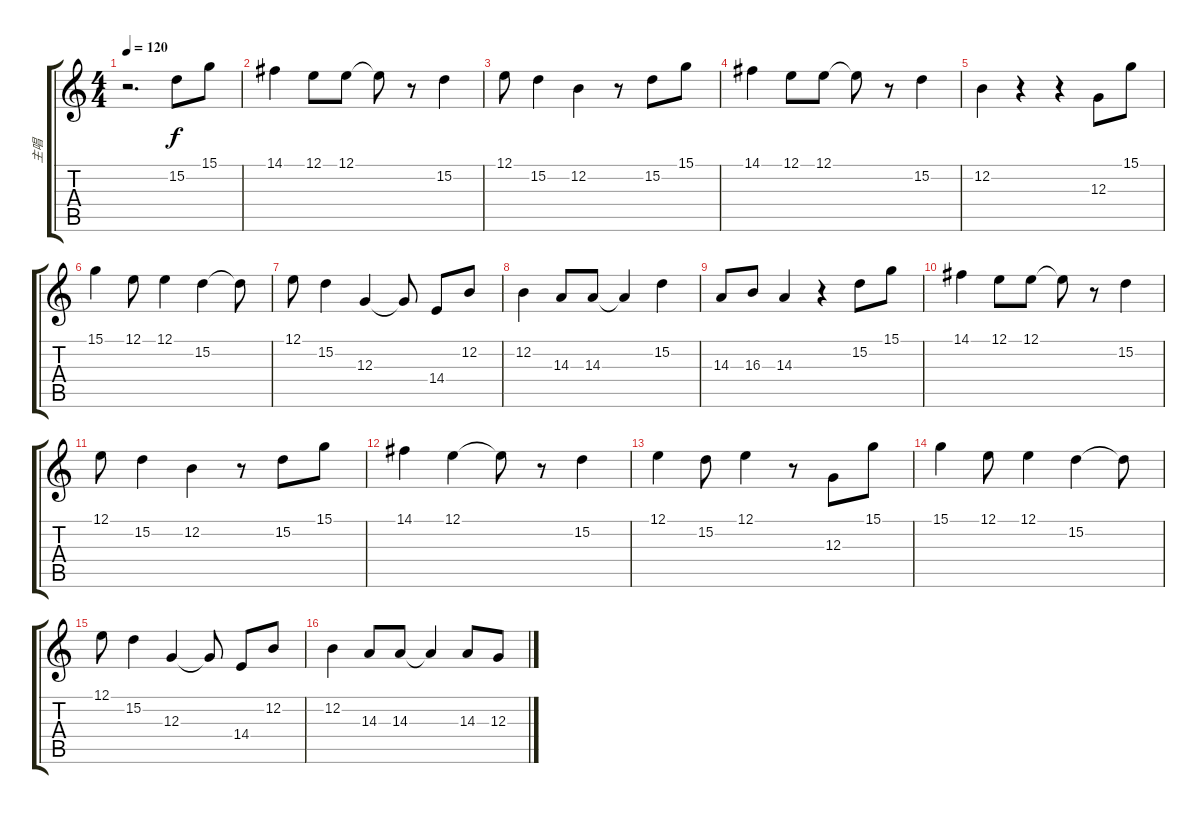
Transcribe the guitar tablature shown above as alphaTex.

\track ("主唱" "主唱") {instrument viola}
\staff {score tabs}
\tuning (E4 B3 G3 D3 A2 E2) {hide}
\ts (4 4)
\tempo 120
\clef g2
\ks c
r.2{d dy f} 15.2.8 15.1.8 |
14.1.4 12.1.8 12.1.8 12.1{t}.8 r.8 15.2.4 |
12.1.8 15.2.4 12.2.4 r.8 15.2.8 15.1.8 |
14.1.4 12.1.8 12.1.8 12.1{t}.8 r.8 15.2.4 |
12.2.4 r.4 r.4 12.3.8 15.1.8 |
15.1.4 12.1.8 12.1.4 15.2.4 15.2{t}.8 |
12.1.8 15.2.4 12.3.4 12.3{t}.8 14.4.8 12.2.8 |
12.2.4 14.3.8 14.3.8 14.3{t}.4 15.2.4 |
14.3.8 16.3.8 14.3.4 r.4 15.2.8 15.1.8 |
14.1.4 12.1.8 12.1.8 12.1{t}.8 r.8 15.2.4 |
12.1.8 15.2.4 12.2.4 r.8 15.2.8 15.1.8 |
14.1.4 12.1.4 12.1{t}.8 r.8 15.2.4 |
12.1.4 15.2.8 12.1.4 r.8 12.3.8 15.1.8 |
15.1.4 12.1.8 12.1.4 15.2.4 15.2{t}.8 |
12.1.8 15.2.4 12.3.4 12.3{t}.8 14.4.8 12.2.8 |
12.2.4 14.3.8 14.3.8 14.3{t}.4 14.3.8 12.3.8
